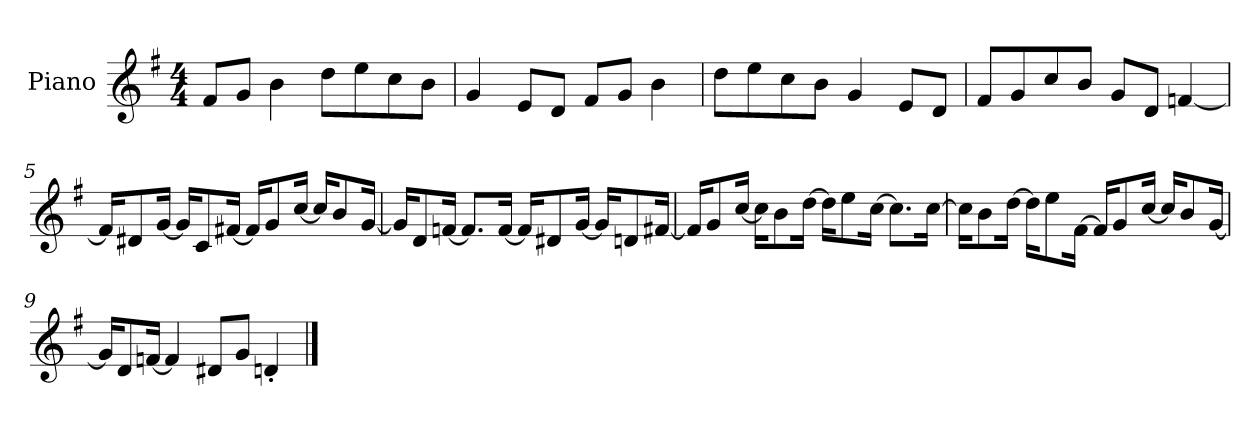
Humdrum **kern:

**kern
*part1
*staff1
*I"Piano
*I'P-no
*clefG2
*k[f#]
*M4/4
*MM90
=1
8f#/L
8g/J
4b\
8dd\L
8ee\
8cc\
8b\J
=2
4g/
8e/L
8d/J
8f#/L
8g/J
4b\
=3
8dd\L
8ee\
8cc\
8b\J
4g/
8e/L
8d/J
=4
8f#/L
8g/
8cc/
8b/J
8g/L
8d/J
[4fn/
!!LO:LB:g=z
=5
16f/KL]
8d#X/
[16g/Jk
16g/KL]
8c/
[16f#X/Jk
16f#/KL]
8g/
[16cc/Jk
16cc/KL]
8b/
[16g/Jk
=6
16g/KL]
8d/
[16fn/Jk
8.f/L]
[16f/Jk
16f/KL]
8d#X/
[16g/Jk
16g/KL]
8dn/
[16f#X/Jk
=7
16f#/KL]
8g/
[16cc/Jk
16cc\KL]
8b\
[16dd\Jk
16dd\KL]
8ee\
[16cc\Jk
8.cc\L]
[16cc\Jk
!!LO:LB:g=z
=8
16cc\KL]
8b\
[16dd\Jk
16dd\KL]
8ee\
[16f#\Jk
16f#/KL]
8g/
[16cc/Jk
16cc/KL]
8b/
[16g/Jk
=9
16g/KL]
8d/
[16fn/Jk
4f/]
8d#X/L
8g/J
4dn'/
==
*-
